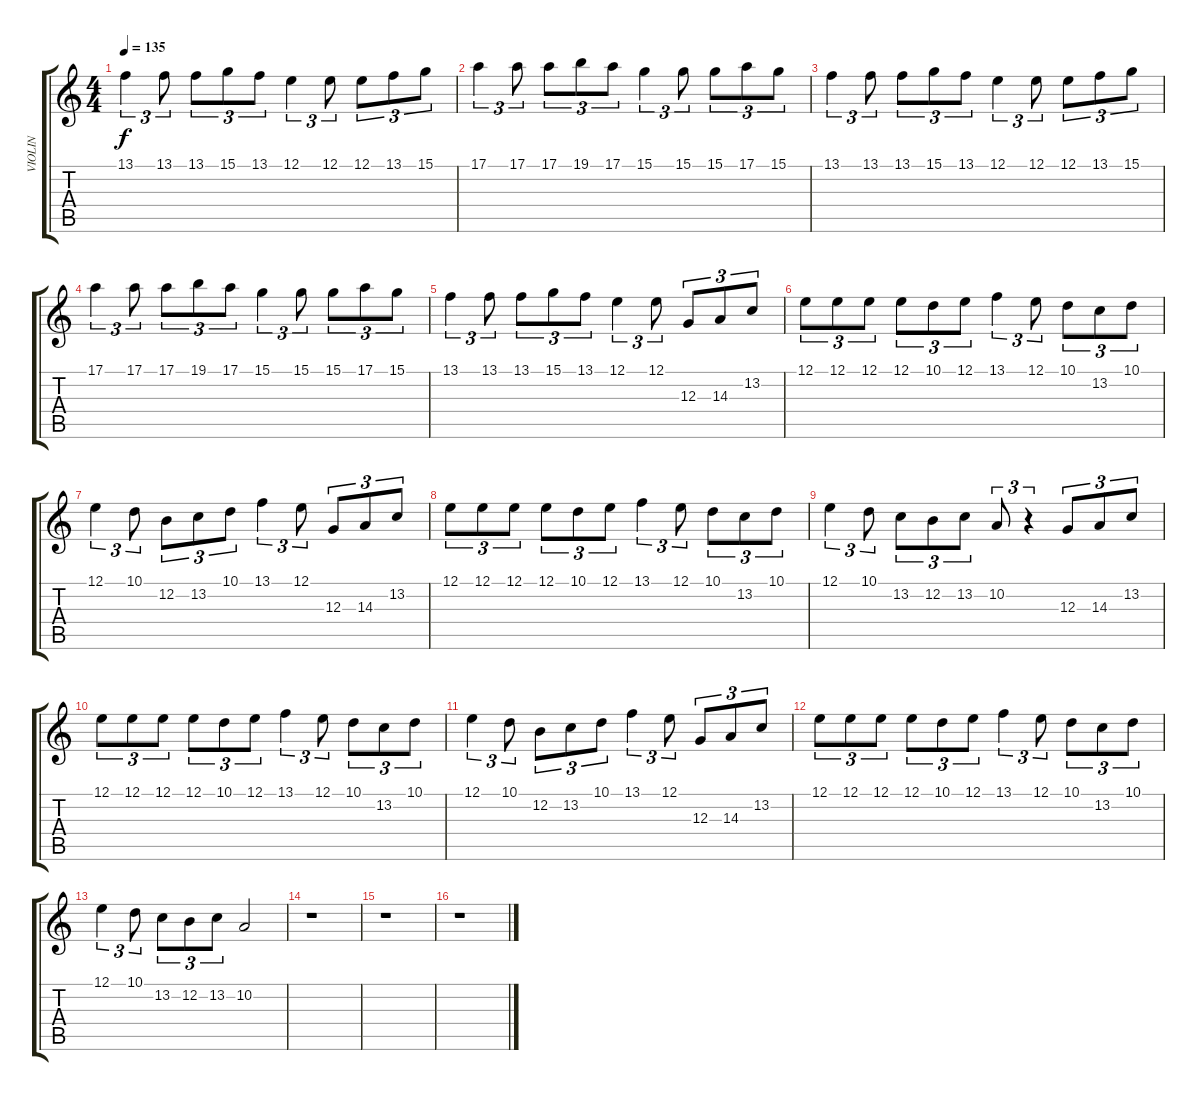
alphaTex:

\track ("VIOLIN" "VIOLIN") {instrument violin}
\staff {score tabs}
\tuning (E4 B3 G3 D3 A2 E2) {hide}
\ts (4 4)
\tempo 135
\clef g2
\ks c
13.1.4{tu (3 2) dy f} 13.1.8{tu (3 2)} 13.1.8{tu (3 2)} 15.1.8{tu (3 2)} 13.1.8{tu (3 2)} 12.1.4{tu (3 2)} 12.1.8{tu (3 2)} 12.1.8{tu (3 2)} 13.1.8{tu (3 2)} 15.1.8{tu (3 2)} |
17.1.4{tu (3 2)} 17.1.8{tu (3 2)} 17.1.8{tu (3 2)} 19.1.8{tu (3 2)} 17.1.8{tu (3 2)} 15.1.4{tu (3 2)} 15.1.8{tu (3 2)} 15.1.8{tu (3 2)} 17.1.8{tu (3 2)} 15.1.8{tu (3 2)} |
13.1.4{tu (3 2)} 13.1.8{tu (3 2)} 13.1.8{tu (3 2)} 15.1.8{tu (3 2)} 13.1.8{tu (3 2)} 12.1.4{tu (3 2)} 12.1.8{tu (3 2)} 12.1.8{tu (3 2)} 13.1.8{tu (3 2)} 15.1.8{tu (3 2)} |
17.1.4{tu (3 2)} 17.1.8{tu (3 2)} 17.1.8{tu (3 2)} 19.1.8{tu (3 2)} 17.1.8{tu (3 2)} 15.1.4{tu (3 2)} 15.1.8{tu (3 2)} 15.1.8{tu (3 2)} 17.1.8{tu (3 2)} 15.1.8{tu (3 2)} |
13.1.4{tu (3 2)} 13.1.8{tu (3 2)} 13.1.8{tu (3 2)} 15.1.8{tu (3 2)} 13.1.8{tu (3 2)} 12.1.4{tu (3 2)} 12.1.8{tu (3 2)} 12.3.8{tu (3 2)} 14.3.8{tu (3 2)} 13.2.8{tu (3 2)} |
12.1.8{tu (3 2)} 12.1.8{tu (3 2)} 12.1.8{tu (3 2)} 12.1.8{tu (3 2)} 10.1.8{tu (3 2)} 12.1.8{tu (3 2)} 13.1.4{tu (3 2)} 12.1.8{tu (3 2)} 10.1.8{tu (3 2)} 13.2.8{tu (3 2)} 10.1.8{tu (3 2)} |
12.1.4{tu (3 2)} 10.1.8{tu (3 2)} 12.2.8{tu (3 2)} 13.2.8{tu (3 2)} 10.1.8{tu (3 2)} 13.1.4{tu (3 2)} 12.1.8{tu (3 2)} 12.3.8{tu (3 2)} 14.3.8{tu (3 2)} 13.2.8{tu (3 2)} |
12.1.8{tu (3 2)} 12.1.8{tu (3 2)} 12.1.8{tu (3 2)} 12.1.8{tu (3 2)} 10.1.8{tu (3 2)} 12.1.8{tu (3 2)} 13.1.4{tu (3 2)} 12.1.8{tu (3 2)} 10.1.8{tu (3 2)} 13.2.8{tu (3 2)} 10.1.8{tu (3 2)} |
12.1.4{tu (3 2)} 10.1.8{tu (3 2)} 13.2.8{tu (3 2)} 12.2.8{tu (3 2)} 13.2.8{tu (3 2)} 10.2.8{tu (3 2)} r.4{tu (3 2)} 12.3.8{tu (3 2)} 14.3.8{tu (3 2)} 13.2.8{tu (3 2)} |
12.1.8{tu (3 2)} 12.1.8{tu (3 2)} 12.1.8{tu (3 2)} 12.1.8{tu (3 2)} 10.1.8{tu (3 2)} 12.1.8{tu (3 2)} 13.1.4{tu (3 2)} 12.1.8{tu (3 2)} 10.1.8{tu (3 2)} 13.2.8{tu (3 2)} 10.1.8{tu (3 2)} |
12.1.4{tu (3 2)} 10.1.8{tu (3 2)} 12.2.8{tu (3 2)} 13.2.8{tu (3 2)} 10.1.8{tu (3 2)} 13.1.4{tu (3 2)} 12.1.8{tu (3 2)} 12.3.8{tu (3 2)} 14.3.8{tu (3 2)} 13.2.8{tu (3 2)} |
12.1.8{tu (3 2)} 12.1.8{tu (3 2)} 12.1.8{tu (3 2)} 12.1.8{tu (3 2)} 10.1.8{tu (3 2)} 12.1.8{tu (3 2)} 13.1.4{tu (3 2)} 12.1.8{tu (3 2)} 10.1.8{tu (3 2)} 13.2.8{tu (3 2)} 10.1.8{tu (3 2)} |
12.1.4{tu (3 2)} 10.1.8{tu (3 2)} 13.2.8{tu (3 2)} 12.2.8{tu (3 2)} 13.2.8{tu (3 2)} 10.2.2 |
r.1 |
r.1 |
r.1
